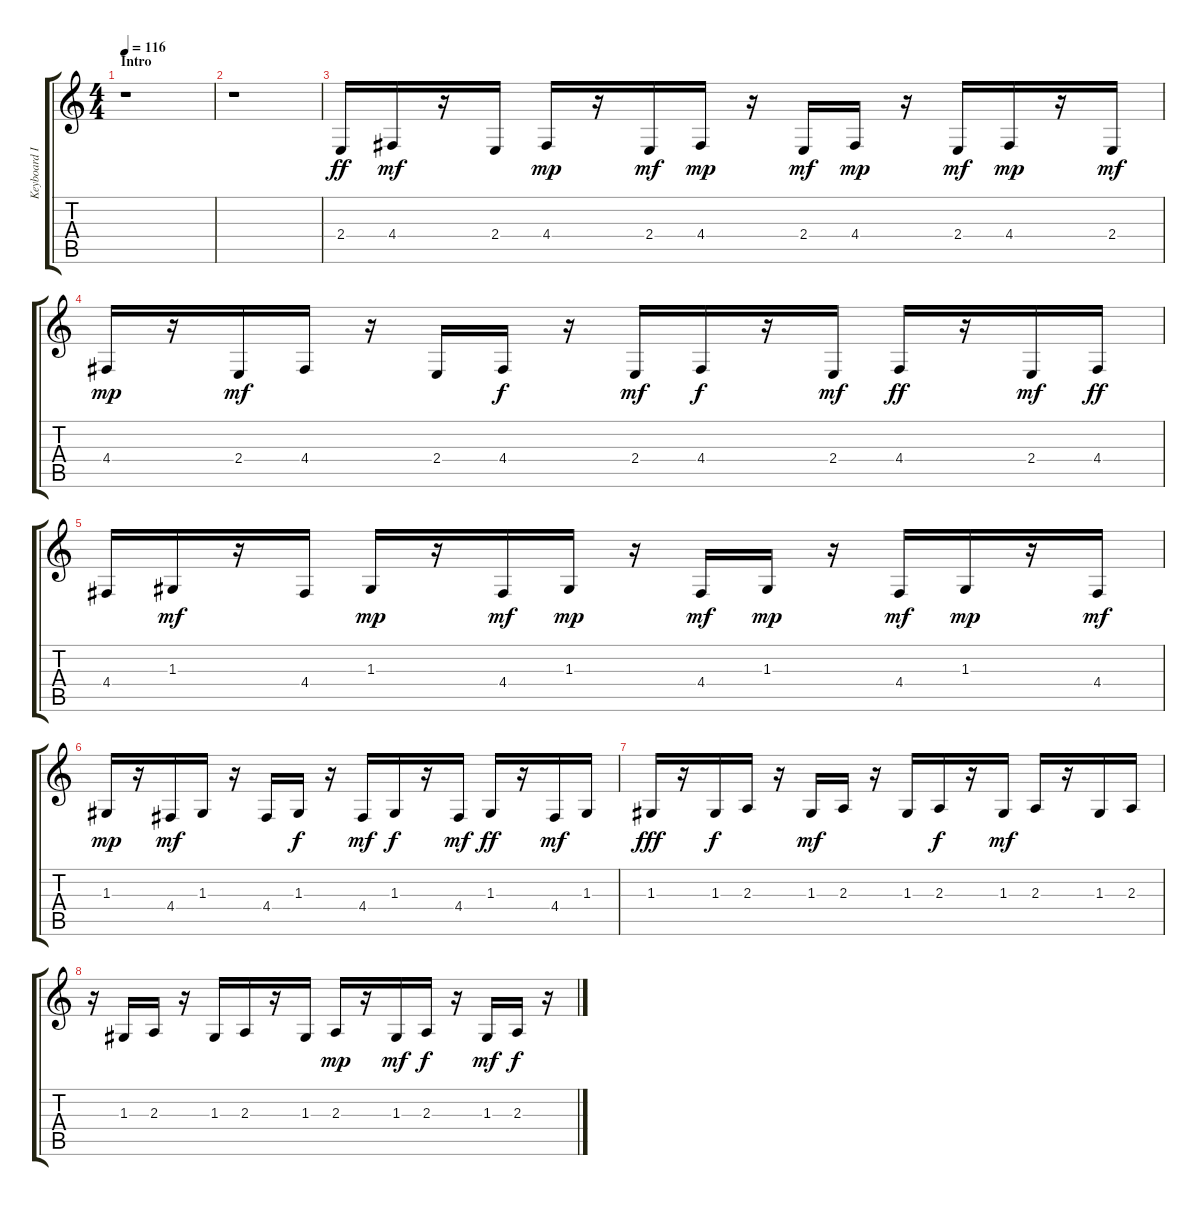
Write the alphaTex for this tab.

\track ("Keyboard II" "Keyboard I") {instrument orchestralharp}
\staff {score tabs}
\tuning (E4 B3 G3 D3 A2 E2) {hide}
\ts (4 4)
\section ("" "Intro")
\tempo 116
\clef g2
\ks c
r.1{dy ff instrument orchestralharp} |
r.1 |
2.4.16 4.4.16{dy mf} r.16 2.4.16 4.4.16{dy mp} r.16 2.4.16{dy mf} 4.4.16{dy mp} r.16 2.4.16{dy mf} 4.4.16{dy mp} r.16 2.4.16{dy mf} 4.4.16{dy mp} r.16 2.4.16{dy mf} |
4.4.16{dy mp} r.16 2.4.16{dy mf} 4.4.16 r.16 2.4.16 4.4.16{dy f} r.16 2.4.16{dy mf} 4.4.16{dy f} r.16 2.4.16{dy mf} 4.4.16{dy ff} r.16 2.4.16{dy mf} 4.4.16{dy ff} |
4.4.16 1.3.16{dy mf} r.16 4.4.16 1.3.16{dy mp} r.16 4.4.16{dy mf} 1.3.16{dy mp} r.16 4.4.16{dy mf} 1.3.16{dy mp} r.16 4.4.16{dy mf} 1.3.16{dy mp} r.16 4.4.16{dy mf} |
1.3.16{dy mp} r.16 4.4.16{dy mf} 1.3.16 r.16 4.4.16 1.3.16{dy f} r.16 4.4.16{dy mf} 1.3.16{dy f} r.16 4.4.16{dy mf} 1.3.16{dy ff} r.16 4.4.16{dy mf} 1.3.16 |
1.3.16{dy fff} r.16 1.3.16{dy f} 2.3.16 r.16 1.3.16{dy mf} 2.3.16 r.16 1.3.16 2.3.16{dy f} r.16 1.3.16{dy mf} 2.3.16 r.16 1.3.16 2.3.16 |
r.16 1.3.16 2.3.16 r.16 1.3.16 2.3.16 r.16 1.3.16 2.3.16{dy mp} r.16 1.3.16{dy mf} 2.3.16{dy f} r.16 1.3.16{dy mf} 2.3.16{dy f} r.16
